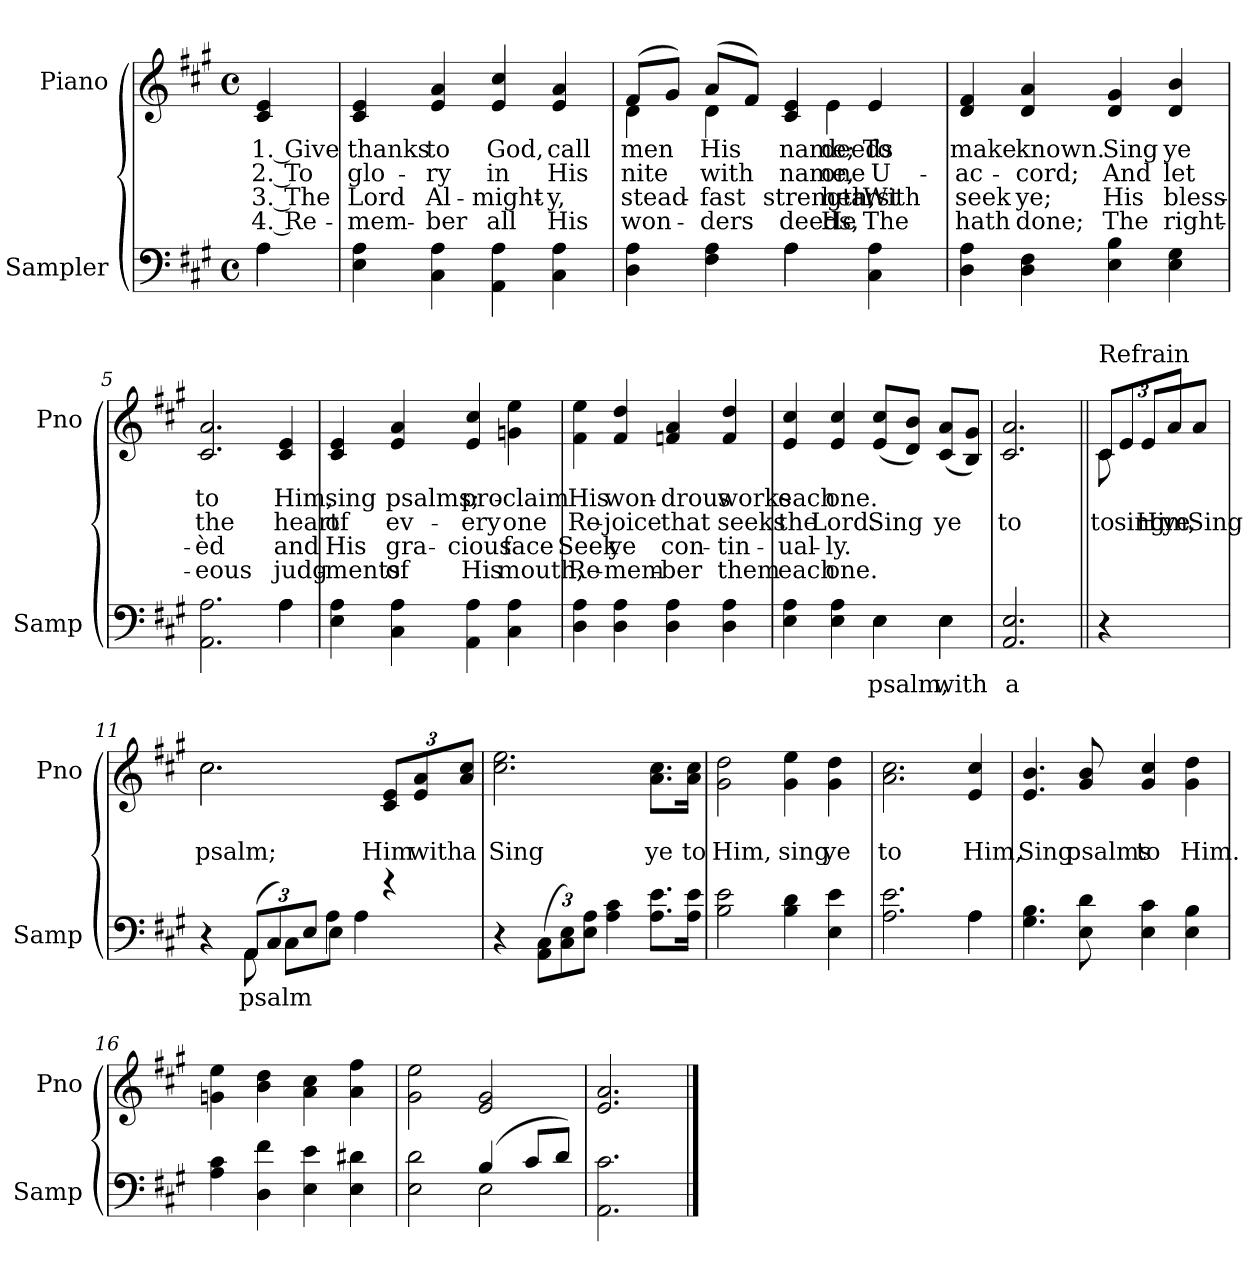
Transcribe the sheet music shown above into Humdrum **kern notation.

**kern	**text	**kern	**text	**text	**text	**text
*part2	*part2	*part1	*part1	*part1	*part1	*part1
*staff2	*staff2	*staff1	*staff1	*staff1	*staff1	*staff1
*I"Sampler	*	*I"Piano	*	*	*	*
*I'Samp	*	*I'Pno	*	*	*	*
*clefF4	*	*clefG2	*	*	*	*
*k[f#c#g#]	*	*k[f#c#g#]	*	*	*	*
*A:	*	*A:	*	*	*	*
*M4/4	*	*M4/4	*	*	*	*
*met(c)	*	*met(c)	*	*	*	*
=1	=1	=1	=1	=1	=1	=1
*^	*	*	*	*	*	*
4A\	4A	.	4c# 4e	1. Give	2. To	3. The	4. Re-
*v	*v	*	*	*	*	*	*
=2	=2	=2	=2	=2	=2	=2
4E 4A	.	4c# 4e	thanks	glo-	Lord	-mem-
4C# 4A	.	4e 4a	to	-ry	Al-	-ber
4AA 4A	.	4e 4cc#	God,	in	-might-	all
4C# 4A	.	4e 4a	call	His	-y,	His
=3	=3	=3	=3	=3	=3	=3
*^	*	*^	*	*	*	*
4D 4A	2ryy	.	(8f#/L	4d	men	-nite	stead-	won-
.	.	.	8g#/J)	.	.	.	.	.
4F# 4A	.	.	(8a/L	4d	His	with	-fast	-ders
.	.	.	8f#/J)	.	.	.	.	.
4A\	4A	.	4c# 4e	8ryy	name;	name,	strength,	deeds,
.	.	.	.	4e	deeds	one	hearst	He
4C# 4A	4ryy	.	4e/	.	To	U-	With	The
.	.	.	.	8ryy	.	.	.	.
*v	*v	*	*	*	*	*	*	*
*	*	*v	*v	*	*	*	*
=4	=4	=4	=4	=4	=4	=4
4D 4A	.	4d 4f#	make	ac-	seek	hath
4D 4F#	.	4d 4a	known.	-cord;	ye;	done;
4E 4B	.	4d 4g#	Sing	And	His	The
4E 4G#	.	4d 4b	ye	let	bless-	right-
=5	=5	=5	=5	=5	=5	=5
*^	*	*	*	*	*	*
2.AA 2.A	2.ryy	.	2.c# 2.a	to	the	-èd	-eous
4A\	4A	.	4c# 4e	Him,	heart	and	judg-
*v	*v	*	*	*	*	*	*
=6	=6	=6	=6	=6	=6	=6
4E 4A	.	4c# 4e	sing	of	His	-ments
4C# 4A	.	4e 4a	psalms;	ev-	gra-	of
4AA 4A	.	4e 4cc#	pro-	-ery	-cious	His
4C# 4A	.	4gn 4ee	-claim	one	face	mouth,
=7	=7	=7	=7	=7	=7	=7
4D 4A	.	4f# 4ee	His	Re-	Seek	Re-
4D 4A	.	4f# 4dd	won-	-joice	ye	-mem-
4D 4A	.	4fn 4a	-drous	that	con-	-ber
4D 4A	.	4f 4dd	works	seeks	-tin-	them
=8	=8	=8	=8	=8	=8	=8
*^	*	*	*	*	*	*
4E 4A	2ryy	.	4e 4cc#	each	the	-ual-	each
4E 4A	.	.	4e 4cc#	one.	Lord.	-ly.	one.
4E\	4E	psalm,	(8e/ 8cc#/L	.	Sing	.	.
.	.	.	8d/ 8b/J)	.	.	.	.
4E\	4E	with	(8c#/ 8a/L	.	ye	.	.
.	.	.	8B/ 8g#/J)	.	.	.	.
*v	*v	*	*	*	*	*	*
=9	=9	=9	=9	=9	=9	=9
2.AA 2.E	a	2.c# 2.a	.	to	.	.
=10||	=10||	=10||	=10||	=10||	=10||	=10||
*	*	*^	*	*	*	*
!	!	!LO:TX:t=Refrain	!	!	!	!	!
4r	.	12c#/L	8c#	.	to	.	.
.	.	12e/J	.	.	sing	.	.
.	.	.	8e/L	.	Him,	.	.
.	.	12a/J	.	.	ye	.	.
8ryy	.	8ryy	8a/J	.	Sing	.	.
=11	=11	=11	=11	=11	=11	=11	=11
*^	*	*	*	*	*	*	*
4r	4ryy	.	2.cc#\	2.cc#	.	psalm;	.	.
(12AA/L	8AA	psalm	.	.	.	.	.	.
12C#/)	.	.	.	.	.	.	.	.
.	8C#\L	.	.	.	.	.	.	.
12E/J	.	.	.	.	.	.	.	.
4A\	8E\J	.	.	.	.	.	.	.
.	4A	.	.	.	.	.	.	.
4r	.	.	12c#/ 12e/L	4ryy	.	Him	.	.
.	.	.	12e/ 12a/	.	.	with	.	.
.	8ryy	.	.	.	.	.	.	.
.	.	.	12a/ 12cc#/J	.	.	a	.	.
*v	*v	*	*	*	*	*	*	*
*	*	*v	*v	*	*	*	*
=12	=12	=12	=12	=12	=12	=12
4r	.	2.cc# 2.ee	.	Sing	.	.
(12AA\ 12C#\L	.	.	.	.	.	.
12C#\ 12E\)	.	.	.	.	.	.
12E\ 12A\J	.	.	.	.	.	.
4A 4c#	.	.	.	.	.	.
8.A\ 8.e\L	.	8.a\ 8.cc#\L	.	ye	.	.
16A\ 16e\Jk	.	16a\ 16cc#\Jk	.	to	.	.
=13	=13	=13	=13	=13	=13	=13
2B 2e	.	2g# 2dd	.	Him,	.	.
4B 4d	.	4g# 4ee	.	sing	.	.
4E 4e	.	4g# 4dd	.	ye	.	.
=14	=14	=14	=14	=14	=14	=14
*^	*	*	*	*	*	*
2.A 2.e	2.ryy	.	2.a 2.cc#	.	to	.	.
4A\	4A	.	4e 4cc#	.	Him,	.	.
*v	*v	*	*	*	*	*	*
=15	=15	=15	=15	=15	=15	=15
4.G# 4.B	.	4.e 4.b	.	Sing	.	.
8E 8d	.	8g# 8b	.	psalms	.	.
4E 4c#	.	4g# 4cc#	.	to	.	.
4E 4B	.	4g# 4dd	.	Him.	.	.
=16	=16	=16	=16	=16	=16	=16
4A 4c#	.	4gn 4ee	.	.	.	.
4D 4f#	.	4b 4dd	.	.	.	.
4E 4e	.	4a 4cc#	.	.	.	.
4E 4d#X	.	4a 4ff#	.	.	.	.
=17	=17	=17	=17	=17	=17	=17
*^	*	*	*	*	*	*
2E 2d	2ryy	.	2g# 2ee	.	.	.	.
(4B/	2E	.	2e 2g#	.	.	.	.
8c#/L	.	.	.	.	.	.	.
8d/J)	.	.	.	.	.	.	.
*v	*v	*	*	*	*	*	*
=18	=18	=18	=18	=18	=18	=18
2.AA 2.c#	.	2.e 2.a	.	.	.	.
==	==	==	==	==	==	==
*-	*-	*-	*-	*-	*-	*-
